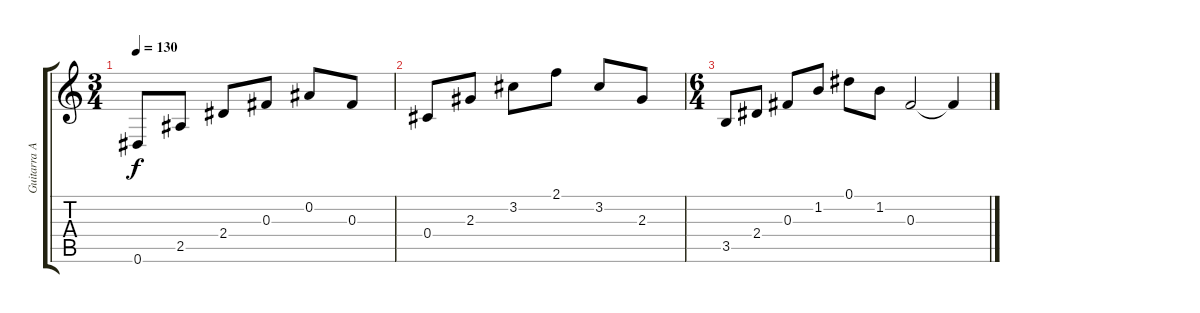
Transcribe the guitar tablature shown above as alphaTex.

\track ("Guitarra Acustica (Ritmica)" "Guitarra A") {instrument acousticguitarnylon}
\staff {score tabs}
\tuning (Eb4 Bb3 Gb3 Db3 Ab2 Eb2) {hide}
\ts (3 4)
\tempo 130
\clef g2
\ks c
0.6.8{dy f} 2.5.8 2.4.8 0.3.8 0.2.8 0.3.8 |
0.4.8 2.3.8 3.2.8 2.1.8 3.2.8 2.3.8 |
\ts (6 4)
3.5.8 2.4.8 0.3.8 1.2.8 0.1.8 1.2.8 0.3.2 0.3{t}.4
